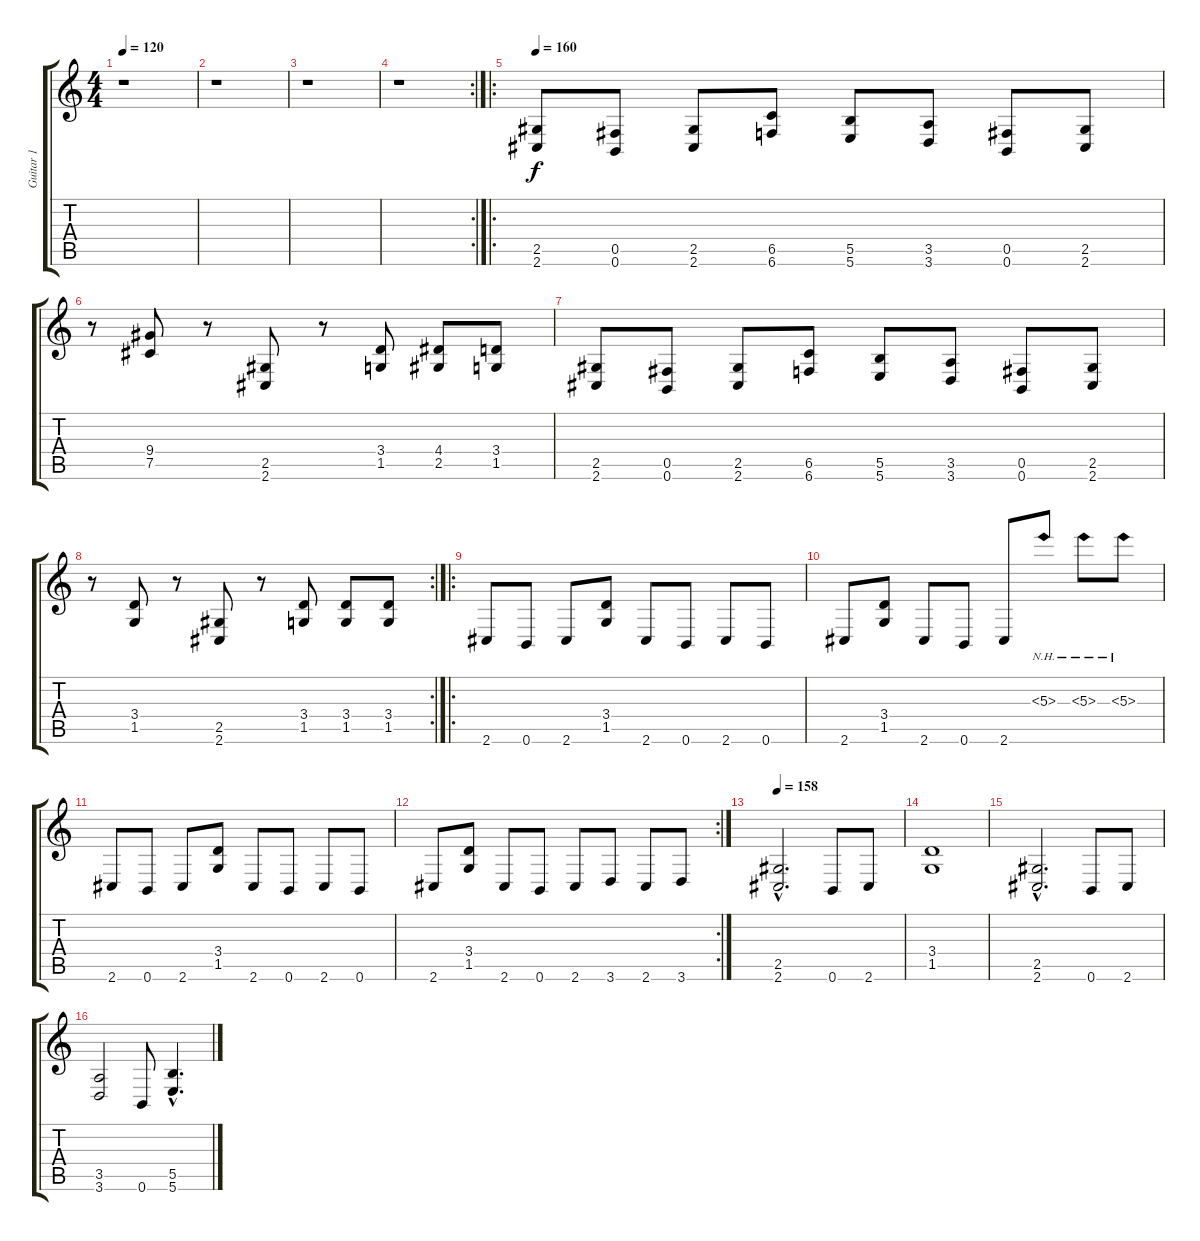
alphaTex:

\track ("Guitar 1" "Guitar 1") {instrument overdrivenguitar}
\staff {score tabs}
\tuning (Db4 Ab3 E3 B2 Gb2 B1) {hide}
\ts (4 4)
\tempo 120
\tempo 156
\tempo 120
\clef g2
\ks c
r.1{dy f instrument overdrivenguitar} |
r.1 |
r.1 |
\rc 2
r.1 |
\ro
\tempo 160
(2.5 2.6).8 (0.5 0.6).8 (2.5 2.6).8 (6.5 6.6).8 (5.5 5.6).8 (3.5 3.6).8 (0.5 0.6).8 (2.5 2.6).8 |
r.8 (9.4 7.5).8 r.8 (2.5 2.6).8 r.8 (3.4 1.5).8 (4.4 2.5).8 (3.4 1.5).8 |
(2.5 2.6).8 (0.5 0.6).8 (2.5 2.6).8 (6.5 6.6).8 (5.5 5.6).8 (3.5 3.6).8 (0.5 0.6).8 (2.5 2.6).8 |
\rc 2
r.8 (3.4 1.5).8 r.8 (2.5 2.6).8 r.8 (3.4 1.5).8 (3.4 1.5).8 (3.4 1.5).8 |
\ro
2.6.8 0.6.8 2.6.8 (3.4 1.5).8 2.6.8 0.6.8 2.6.8 0.6.8 |
2.6.8 (3.4 1.5).8 2.6.8 0.6.8 2.6.8 5.3{nh}.8 5.3{nh}.8 5.3{nh}.8 |
2.6.8 0.6.8 2.6.8 (3.4 1.5).8 2.6.8 0.6.8 2.6.8 0.6.8 |
\rc 2
2.6.8 (3.4 1.5).8 2.6.8 0.6.8 2.6.8 3.6.8 2.6.8 3.6.8 |
\tempo 158
(2.5{hac} 2.6{hac}).2{d} 0.6.8 2.6.8 |
(3.4 1.5).1 |
(2.5{hac} 2.6{hac}).2{d} 0.6.8 2.6.8 |
(3.5 3.6).2 0.6.8 (5.5{hac} 5.6{hac}).4{d}
